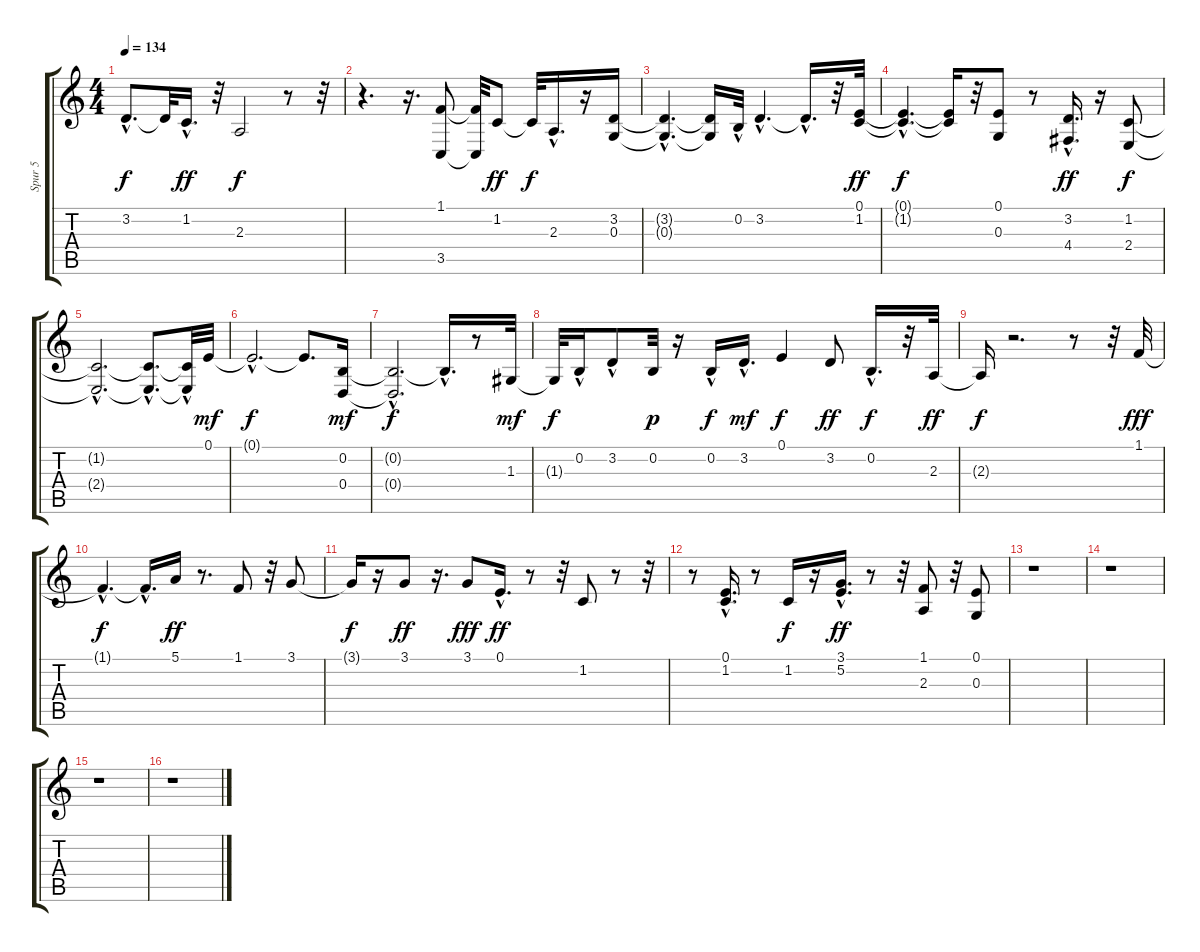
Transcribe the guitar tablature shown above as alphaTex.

\track ("Spur 5" "Spur 5") {instrument brasssection}
\staff {score tabs}
\tuning (E4 B3 G3 D3 A2 E2) {hide}
\ts (4 4)
\tempo 134
\clef g2
\ks c
3.2{hac t}.8{d dy f} 3.2{t}.32 1.2{hac}.16{d dy ff} r.32 2.3.2{dy f} r.8 r.32 |
r.4{d} r.16{d} (1.1 3.5).8 (1.1{t} 3.5{t}).32 1.2.8{dy ff} 1.2{t}.32{dy f} 2.3{hac}.16{d} r.16 (3.2 0.3).16 |
(3.2{hac t} 0.3{hac t}).4{d} (3.2{t} 0.3{t}).16 0.2{hac}.32 3.2{hac}.4{d} 3.2{hac t}.16{d} r.32 (0.1 1.2).32{dy ff} |
(0.1{hac t} 1.2{hac t}).4{d dy f} (0.1{t} 1.2{t}).16 r.32 (0.1 0.3).8 r.8 (3.2{hac} 4.4{hac}).16{d dy ff} r.16 (1.2 2.4).8{dy f} |
(1.2{hac t} 2.4{hac t}).2{d} (1.2{hac t} 2.4{hac t}).8{d} (1.2{t} 2.4{hac t}).32 0.1.32{dy mf} |
0.1{hac t}.2{d dy f} 0.1{t}.8{d} (0.2 0.4).16{dy mf} |
(0.2{hac t} 0.4{t}).2{d dy f} 0.2{hac t}.16{d} r.8 1.3.32{dy mf} |
1.3{t}.32{dy f} 0.2{hac}.16 3.2{hac}.8 0.2.32{dy p} r.16 0.2{hac}.16{dy f} 3.2{hac}.16{d dy mf} 0.1.4{dy f} 3.2.8{dy ff} 0.2{hac}.16{d dy f} r.32 2.3.32{dy ff} |
2.3{t}.16{dy f} r.2{d} r.8 r.32 1.1.32{dy fff} |
1.1{hac t}.4{d dy f} 1.1{hac t}.16{d} 5.1.16{dy ff} r.8{d} 1.1.8 r.32 3.1.8 |
3.1{t}.16{dy f} r.16 3.1.8{dy ff} r.16{d} 3.1.8{dy fff} 0.1{hac}.16{d dy ff} r.8 r.32 1.2.8 r.8 r.32 |
r.8 (0.1{hac} 1.2{hac}).16{d} r.8 1.2.16{dy f} r.16 (3.1{hac} 5.2{hac}).16{d dy ff} r.8 r.32 (1.1 2.3).8 r.32 (0.1 0.3).8 |
r.1 |
r.1 |
r.1 |
r.1
